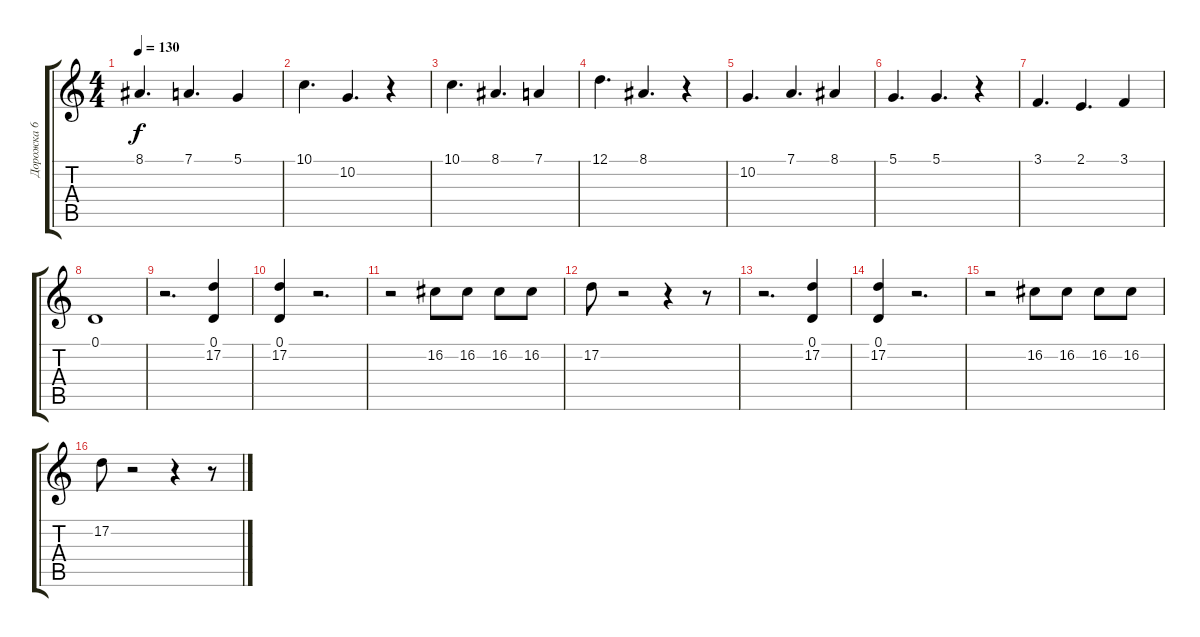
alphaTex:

\track ("Дорожка 6" "Дорожка 6") {instrument fx5brightness}
\staff {score tabs}
\tuning (D4 A3 F3 C3 G2 D2) {hide}
\ts (4 4)
\tempo 130
\clef g2
\ks c
8.1.4{d dy f} 7.1.4{d} 5.1.4 |
10.1.4{d} 10.2.4{d} r.4 |
10.1.4{d} 8.1.4{d} 7.1.4 |
12.1.4{d} 8.1.4{d} r.4 |
10.2.4{d} 7.1.4{d} 8.1.4 |
5.1.4{d} 5.1.4{d} r.4 |
3.1.4{d} 2.1.4{d} 3.1.4 |
0.1.1 |
r.2{d} (0.1 17.2).4 |
(0.1 17.2).4 r.2{d} |
r.2 16.2.8 16.2.8 16.2.8 16.2.8 |
17.2.8 r.2 r.4 r.8 |
r.2{d} (0.1 17.2).4 |
(0.1 17.2).4 r.2{d} |
r.2 16.2.8 16.2.8 16.2.8 16.2.8 |
17.2.8 r.2 r.4 r.8
